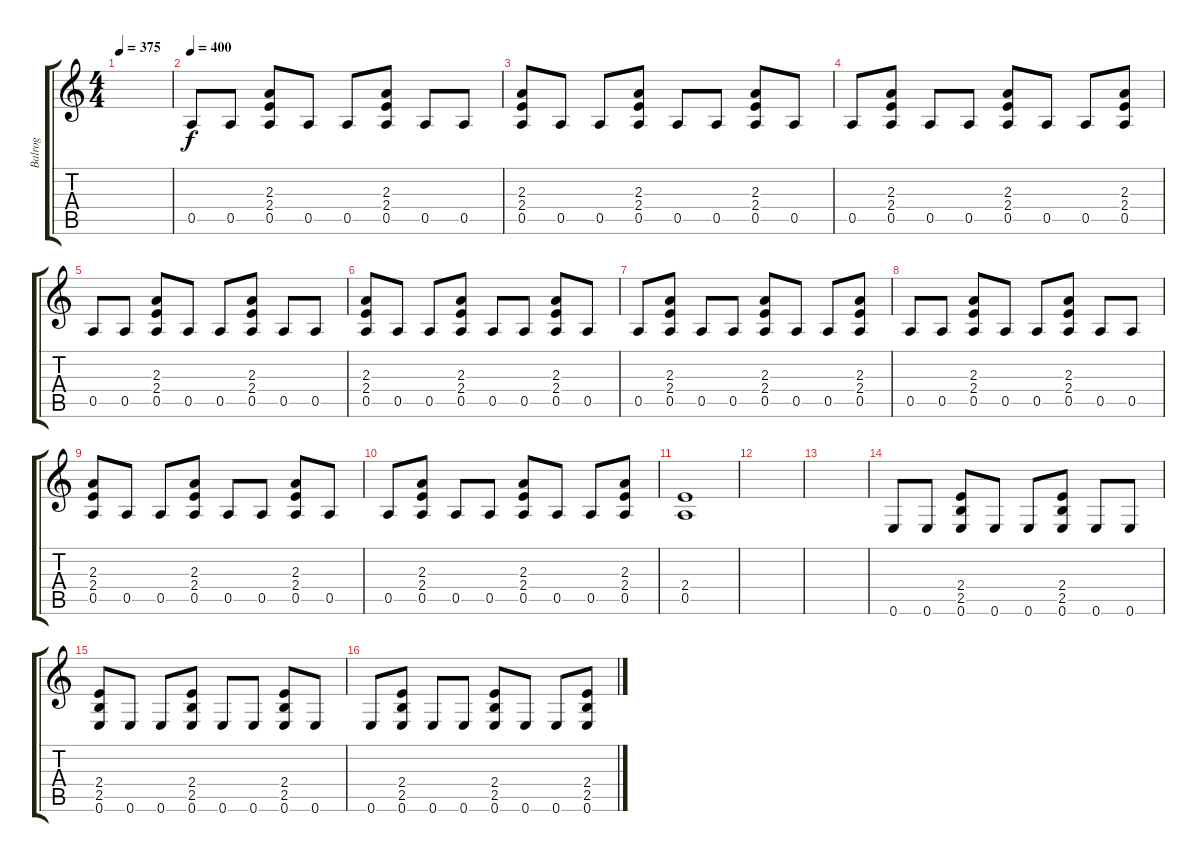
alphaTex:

\track ("Balrog" "Balrog") {instrument distortionguitar}
\staff {score tabs}
\tuning (E4 B3 G3 D3 A2 E2) {hide}
\ts (4 4)
\tempo 375
\clef g2
\ks c
|
\tempo 400
0.5.8 0.5.8 (2.3 2.4 0.5).8 0.5.8 0.5.8 (2.3 2.4 0.5).8 0.5.8 0.5.8 |
(2.3 2.4 0.5).8 0.5.8 0.5.8 (2.3 2.4 0.5).8 0.5.8 0.5.8 (2.3 2.4 0.5).8 0.5.8 |
0.5.8 (2.3 2.4 0.5).8 0.5.8 0.5.8 (2.3 2.4 0.5).8 0.5.8 0.5.8 (2.3 2.4 0.5).8 |
0.5.8 0.5.8 (2.3 2.4 0.5).8 0.5.8 0.5.8 (2.3 2.4 0.5).8 0.5.8 0.5.8 |
(2.3 2.4 0.5).8 0.5.8 0.5.8 (2.3 2.4 0.5).8 0.5.8 0.5.8 (2.3 2.4 0.5).8 0.5.8 |
0.5.8 (2.3 2.4 0.5).8 0.5.8 0.5.8 (2.3 2.4 0.5).8 0.5.8 0.5.8 (2.3 2.4 0.5).8 |
0.5.8 0.5.8 (2.3 2.4 0.5).8 0.5.8 0.5.8 (2.3 2.4 0.5).8 0.5.8 0.5.8 |
(2.3 2.4 0.5).8 0.5.8 0.5.8 (2.3 2.4 0.5).8 0.5.8 0.5.8 (2.3 2.4 0.5).8 0.5.8 |
0.5.8 (2.3 2.4 0.5).8 0.5.8 0.5.8 (2.3 2.4 0.5).8 0.5.8 0.5.8 (2.3 2.4 0.5).8 |
(2.4 0.5).1 |
|
|
0.6.8 0.6.8 (2.4 2.5 0.6).8 0.6.8 0.6.8 (2.4 2.5 0.6).8 0.6.8 0.6.8 |
(2.4 2.5 0.6).8 0.6.8 0.6.8 (2.4 2.5 0.6).8 0.6.8 0.6.8 (2.4 2.5 0.6).8 0.6.8 |
0.6.8 (2.4 2.5 0.6).8 0.6.8 0.6.8 (2.4 2.5 0.6).8 0.6.8 0.6.8 (2.4 2.5 0.6).8
